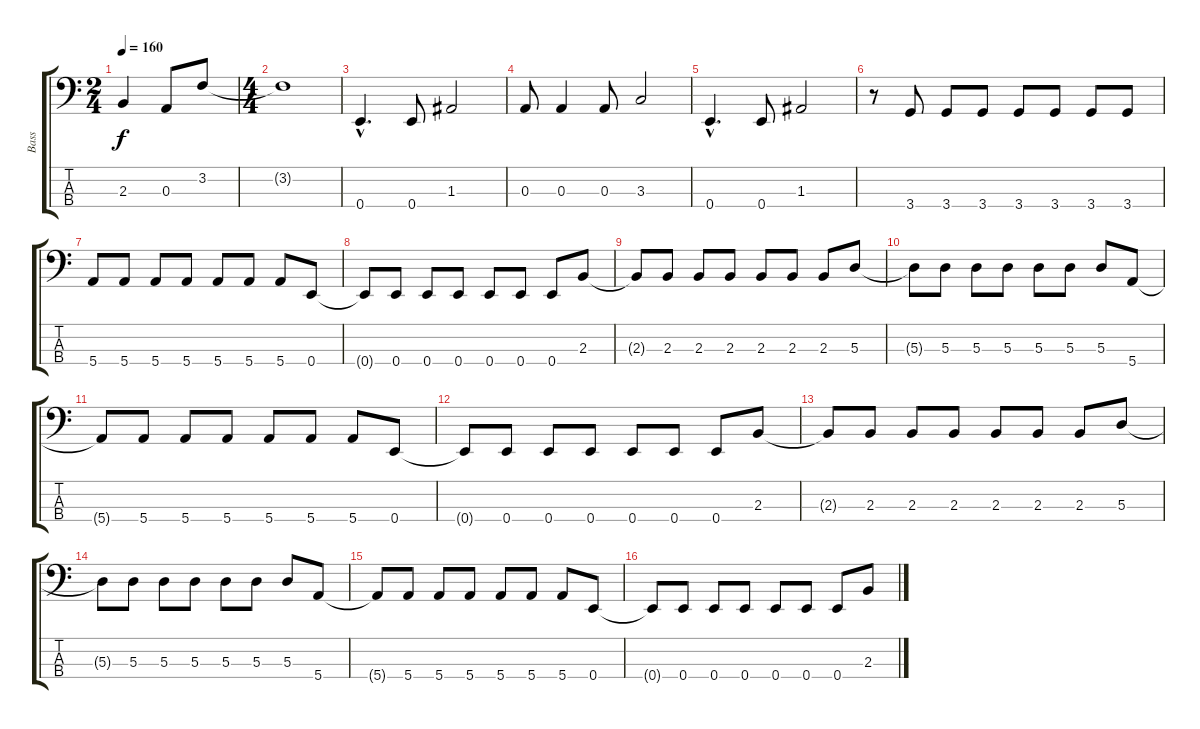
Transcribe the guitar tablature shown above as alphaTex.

\track ("Bass" "Bass") {instrument slapbass1}
\staff {score tabs}
\tuning (G2 D2 A1 E1) {hide}
\ts (2 4)
\tempo 160
\clef f4
\ks c
2.3{t}.4{dy f} 0.3.8 3.2.8 |
\ts (4 4)
3.2{t}.1 |
0.4{hac}.4{d} 0.4.8 1.3.2 |
0.3.8 0.3.4 0.3.8 3.3.2 |
0.4{hac}.4{d} 0.4.8 1.3.2 |
r.8 3.4.8 3.4.8 3.4.8 3.4.8 3.4.8 3.4.8 3.4.8 |
5.4.8 5.4.8 5.4.8 5.4.8 5.4.8 5.4.8 5.4.8 0.4.8 |
0.4{t}.8 0.4.8 0.4.8 0.4.8 0.4.8 0.4.8 0.4.8 2.3.8 |
2.3{t}.8 2.3.8 2.3.8 2.3.8 2.3.8 2.3.8 2.3.8 5.3.8 |
5.3{t}.8 5.3.8 5.3.8 5.3.8 5.3.8 5.3.8 5.3.8 5.4.8 |
5.4{t}.8 5.4.8 5.4.8 5.4.8 5.4.8 5.4.8 5.4.8 0.4.8 |
0.4{t}.8 0.4.8 0.4.8 0.4.8 0.4.8 0.4.8 0.4.8 2.3.8 |
2.3{t}.8 2.3.8 2.3.8 2.3.8 2.3.8 2.3.8 2.3.8 5.3.8 |
5.3{t}.8 5.3.8 5.3.8 5.3.8 5.3.8 5.3.8 5.3.8 5.4.8 |
5.4{t}.8 5.4.8 5.4.8 5.4.8 5.4.8 5.4.8 5.4.8 0.4.8 |
0.4{t}.8 0.4.8 0.4.8 0.4.8 0.4.8 0.4.8 0.4.8 2.3.8
